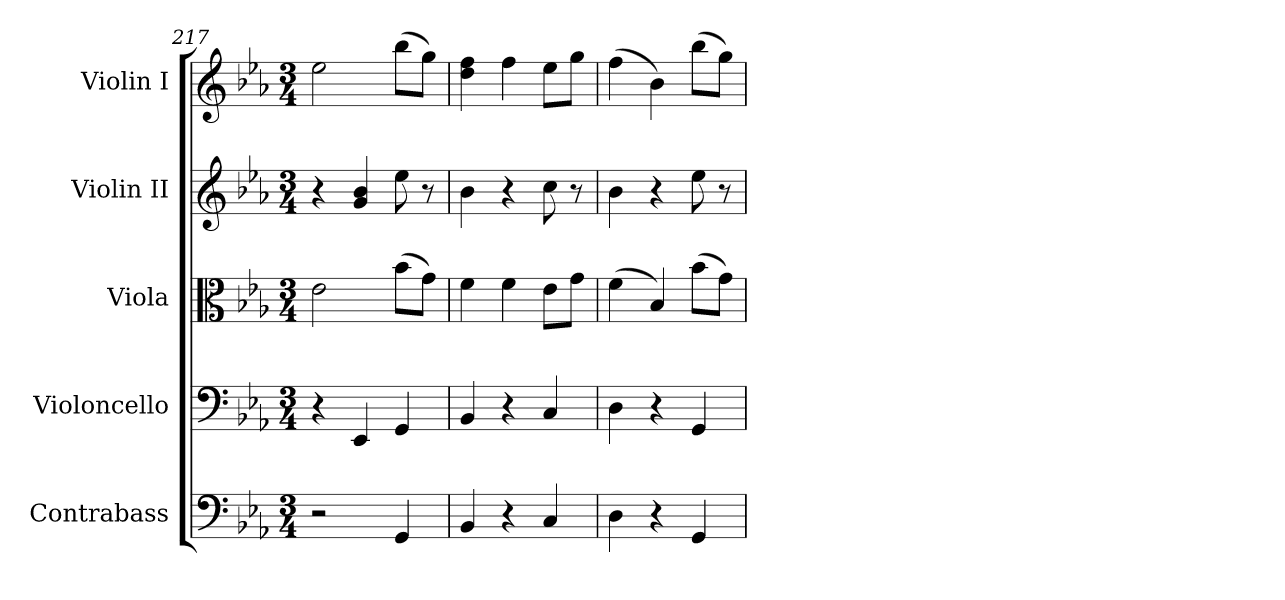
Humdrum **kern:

**kern	**kern	**kern	**kern	**kern
*part5	*part4	*part3	*part2	*part1
*staff5	*staff4	*staff3	*staff2	*staff1
*I"Contrabass	*I"Violoncello	*I"Viola	*I"Violin II	*I"Violin I
*I'Cb.	*I'Vc.	*I'Vla.	*I'Vln. II	*I'Vln. I
*clefF4	*clefF4	*clefC3	*clefG2	*clefG2
*ITrd7c12	*	*	*	*
*k[b-e-a-]	*k[b-e-a-]	*k[b-e-a-]	*k[b-e-a-]	*k[b-e-a-]
*M3/4	*M3/4	*M3/4	*M3/4	*M3/4
=217	=217	=217	=217	=217
2r	4r	2e-\	4r	2ee-\
.	4EE-/	.	4g/ 4b-/	.
4GGG/	4GG/	(>8b-\L	8ee-\	(>8bb-\L
.	.	8g\J)	8r	8gg\J)
=218	=218	=218	=218	=218
4BBB-/	4BB-/	4f\	4b-\	4dd\ 4ff\
4r	4r	4f\	4r	4ff\
4CC/	4C/	8e-\L	8cc\	8ee-\L
.	.	8g\J	8r	8gg\J
=219	=219	=219	=219	=219
4DD\	4D\	(>4f\	4b-\	(>4ff\
4r	4r	4B-/)	4r	4b-\)
4GGG/	4GG/	(>8b-\L	8ee-\	(>8bb-\L
.	.	8g\J)	8r	8gg\J)
=	=	=	=	=
*-	*-	*-	*-	*-
